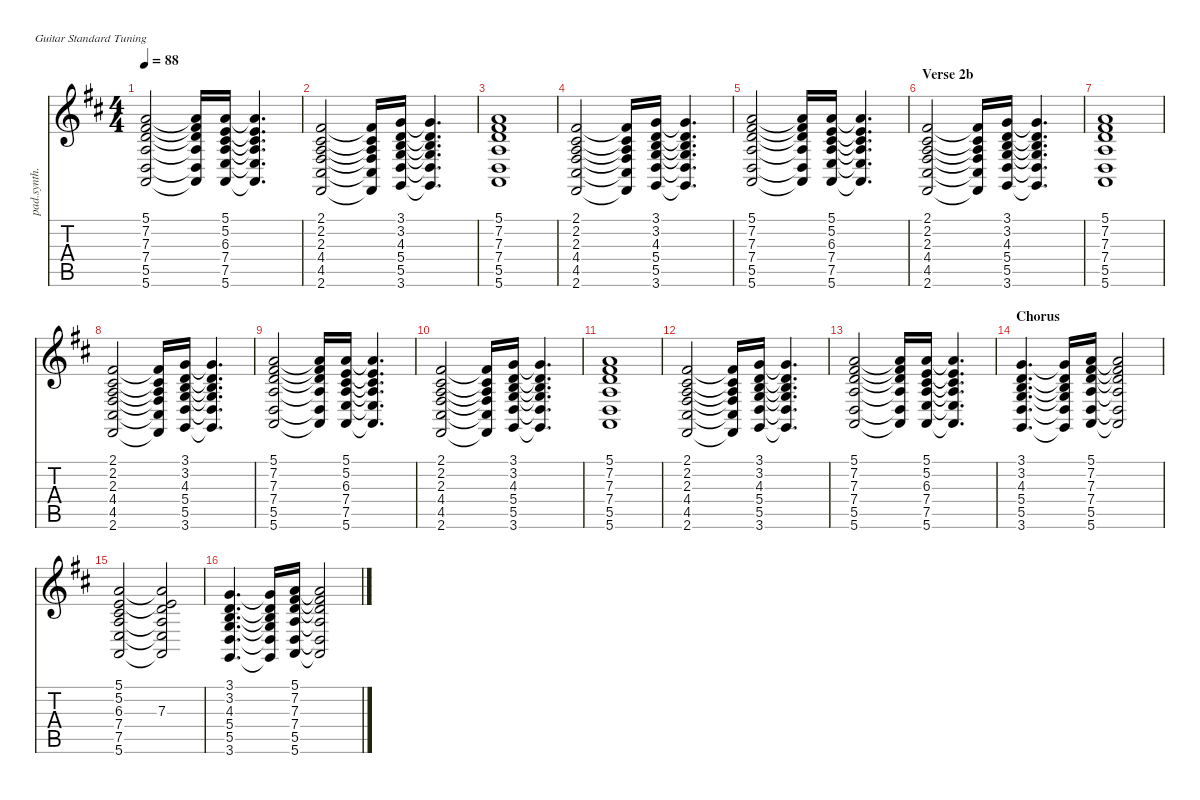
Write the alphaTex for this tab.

\defaultSystemsLayout 4
\hideDynamics
\bracketExtendMode nobrackets
\otherSystemsTrackNameOrientation horizontal
\track ("Synthesizer" "pad.synth.") {instrument pad2warm}
\staff {score tabs}
\tuning (E4 B3 G3 D3 A2 E2)
\ts (4 4)
\tempo 88
\clef g2
\ks d
(5.5{acc forcenatural} 7.4{acc forcenatural} 7.3{acc forcenatural} 7.2{acc #} 5.1{acc forcenatural} 5.6{acc forcenatural}).2{dy mf} (7.2{t acc #} 7.3{t acc forcenatural} 7.4{t acc forcenatural} 5.5{t acc forcenatural} 5.1{t acc forcenatural} 5.6{t acc forcenatural}).16 (5.6{acc forcenatural} 7.5{acc forcenatural} 7.4{acc forcenatural} 6.3{acc #} 5.2{acc forcenatural} 5.1{acc forcenatural}).16 (5.2{t acc forcenatural} 6.3{t acc #} 7.4{t acc forcenatural} 7.5{t acc forcenatural} 5.6{t acc forcenatural} 5.1{t acc forcenatural}).4{d} |
(4.5{acc #} 4.4{acc #} 2.3{acc forcenatural} 2.2{acc #} 2.1{acc #} 2.6{acc #}).2 (2.2{t acc #} 2.3{t acc forcenatural} 4.4{t acc #} 4.5{t acc #} 2.1{t acc #} 2.6{t acc #}).16 (3.6{acc forcenatural} 5.5{acc forcenatural} 5.4{acc forcenatural} 4.3{acc forcenatural} 3.2{acc forcenatural} 3.1{acc forcenatural}).16 (3.2{t acc forcenatural} 4.3{t acc forcenatural} 5.4{t acc forcenatural} 5.5{t acc forcenatural} 3.6{t acc forcenatural} 3.1{t acc forcenatural}).4{d} |
(5.5{acc forcenatural} 7.4{acc forcenatural} 7.3{acc forcenatural} 7.2{acc #} 5.6{acc forcenatural} 5.1{acc forcenatural}).1 |
(4.5{acc #} 4.4{acc #} 2.3{acc forcenatural} 2.2{acc #} 2.1{acc #} 2.6{acc #}).2 (2.2{t acc #} 2.3{t acc forcenatural} 4.4{t acc #} 4.5{t acc #} 2.1{t acc #} 2.6{t acc #}).16 (3.6{acc forcenatural} 5.5{acc forcenatural} 5.4{acc forcenatural} 4.3{acc forcenatural} 3.2{acc forcenatural} 3.1{acc forcenatural}).16 (3.2{t acc forcenatural} 4.3{t acc forcenatural} 5.4{t acc forcenatural} 5.5{t acc forcenatural} 3.6{t acc forcenatural} 3.1{t acc forcenatural}).4{d} |
(5.5{acc forcenatural} 7.4{acc forcenatural} 7.3{acc forcenatural} 7.2{acc #} 5.1{acc forcenatural} 5.6{acc forcenatural}).2 (7.2{t acc #} 7.3{t acc forcenatural} 7.4{t acc forcenatural} 5.5{t acc forcenatural} 5.1{t acc forcenatural} 5.6{t acc forcenatural}).16 (5.6{acc forcenatural} 7.5{acc forcenatural} 7.4{acc forcenatural} 6.3{acc #} 5.2{acc forcenatural} 5.1{acc forcenatural}).16 (5.2{t acc forcenatural} 6.3{t acc #} 7.4{t acc forcenatural} 7.5{t acc forcenatural} 5.6{t acc forcenatural} 5.1{t acc forcenatural}).4{d} |
\section ("" "Verse 2b")
(4.5{acc #} 4.4{acc #} 2.3{acc forcenatural} 2.2{acc #} 2.1{acc #} 2.6{acc #}).2 (2.2{t acc #} 2.3{t acc forcenatural} 4.4{t acc #} 4.5{t acc #} 2.1{t acc #} 2.6{t acc #}).16 (3.6{acc forcenatural} 5.5{acc forcenatural} 5.4{acc forcenatural} 4.3{acc forcenatural} 3.2{acc forcenatural} 3.1{acc forcenatural}).16 (3.2{t acc forcenatural} 4.3{t acc forcenatural} 5.4{t acc forcenatural} 5.5{t acc forcenatural} 3.6{t acc forcenatural} 3.1{t acc forcenatural}).4{d} |
(5.5{acc forcenatural} 7.4{acc forcenatural} 7.3{acc forcenatural} 7.2{acc #} 5.6{acc forcenatural} 5.1{acc forcenatural}).1 |
(4.5{acc #} 4.4{acc #} 2.3{acc forcenatural} 2.2{acc #} 2.1{acc #} 2.6{acc #}).2 (2.2{t acc #} 2.3{t acc forcenatural} 4.4{t acc #} 4.5{t acc #} 2.1{t acc #} 2.6{t acc #}).16 (3.6{acc forcenatural} 5.5{acc forcenatural} 5.4{acc forcenatural} 4.3{acc forcenatural} 3.2{acc forcenatural} 3.1{acc forcenatural}).16 (3.2{t acc forcenatural} 4.3{t acc forcenatural} 5.4{t acc forcenatural} 5.5{t acc forcenatural} 3.6{t acc forcenatural} 3.1{t acc forcenatural}).4{d} |
(5.5{acc forcenatural} 7.4{acc forcenatural} 7.3{acc forcenatural} 7.2{acc #} 5.1{acc forcenatural} 5.6{acc forcenatural}).2 (7.2{t acc #} 7.3{t acc forcenatural} 7.4{t acc forcenatural} 5.5{t acc forcenatural} 5.1{t acc forcenatural} 5.6{t acc forcenatural}).16 (5.6{acc forcenatural} 7.5{acc forcenatural} 7.4{acc forcenatural} 6.3{acc #} 5.2{acc forcenatural} 5.1{acc forcenatural}).16 (5.2{t acc forcenatural} 6.3{t acc #} 7.4{t acc forcenatural} 7.5{t acc forcenatural} 5.6{t acc forcenatural} 5.1{t acc forcenatural}).4{d} |
(4.5{acc #} 4.4{acc #} 2.3{acc forcenatural} 2.2{acc #} 2.1{acc #} 2.6{acc #}).2 (2.2{t acc #} 2.3{t acc forcenatural} 4.4{t acc #} 4.5{t acc #} 2.1{t acc #} 2.6{t acc #}).16 (3.6{acc forcenatural} 5.5{acc forcenatural} 5.4{acc forcenatural} 4.3{acc forcenatural} 3.2{acc forcenatural} 3.1{acc forcenatural}).16 (3.2{t acc forcenatural} 4.3{t acc forcenatural} 5.4{t acc forcenatural} 5.5{t acc forcenatural} 3.6{t acc forcenatural} 3.1{t acc forcenatural}).4{d} |
(5.5{acc forcenatural} 7.4{acc forcenatural} 7.3{acc forcenatural} 7.2{acc #} 5.6{acc forcenatural} 5.1{acc forcenatural}).1 |
(4.5{acc #} 4.4{acc #} 2.3{acc forcenatural} 2.2{acc #} 2.1{acc #} 2.6{acc #}).2 (2.2{t acc #} 2.3{t acc forcenatural} 4.4{t acc #} 4.5{t acc #} 2.1{t acc #} 2.6{t acc #}).16 (3.6{acc forcenatural} 5.5{acc forcenatural} 5.4{acc forcenatural} 4.3{acc forcenatural} 3.2{acc forcenatural} 3.1{acc forcenatural}).16 (3.2{t acc forcenatural} 4.3{t acc forcenatural} 5.4{t acc forcenatural} 5.5{t acc forcenatural} 3.6{t acc forcenatural} 3.1{t acc forcenatural}).4{d} |
(5.5{acc forcenatural} 7.4{acc forcenatural} 7.3{acc forcenatural} 7.2{acc #} 5.1{acc forcenatural} 5.6{acc forcenatural}).2 (7.2{t acc #} 7.3{t acc forcenatural} 7.4{t acc forcenatural} 5.5{t acc forcenatural} 5.1{t acc forcenatural} 5.6{t acc forcenatural}).16 (5.6{acc forcenatural} 7.5{acc forcenatural} 7.4{acc forcenatural} 6.3{acc #} 5.2{acc forcenatural} 5.1{acc forcenatural}).16 (5.2{t acc forcenatural} 6.3{t acc #} 7.4{t acc forcenatural} 7.5{t acc forcenatural} 5.6{t acc forcenatural} 5.1{t acc forcenatural}).4{d} |
\section ("" "Chorus")
(5.5{acc forcenatural} 5.4{acc forcenatural} 4.3{acc forcenatural} 3.2{acc forcenatural} 3.1{acc forcenatural} 3.6{acc forcenatural}).4{d} (3.2{t acc forcenatural} 4.3{t acc forcenatural} 5.4{t acc forcenatural} 5.5{t acc forcenatural} 3.1{t acc forcenatural} 3.6{t acc forcenatural}).16 (5.6{acc forcenatural} 5.5{acc forcenatural} 7.4{acc forcenatural} 7.3{acc forcenatural} 7.2{acc #} 5.1{acc forcenatural}).16 (7.2{t acc #} 7.3{t acc forcenatural} 7.4{t acc forcenatural} 5.5{t acc forcenatural} 5.6{t acc forcenatural} 5.1{t acc forcenatural}).2 |
(7.5{acc forcenatural} 7.4{acc forcenatural} 6.3{acc #} 5.2{acc forcenatural} 5.6{acc forcenatural} 5.1{acc forcenatural}).2 (7.3{acc forcenatural} 5.2{t acc forcenatural} 5.1{t acc forcenatural} 7.4{t acc forcenatural} 7.5{t acc forcenatural} 5.6{t acc forcenatural}).2 |
(5.5{acc forcenatural} 5.4{acc forcenatural} 4.3{acc forcenatural} 3.2{acc forcenatural} 3.1{acc forcenatural} 3.6{acc forcenatural}).4{d} (3.2{t acc forcenatural} 4.3{t acc forcenatural} 5.4{t acc forcenatural} 5.5{t acc forcenatural} 3.1{t acc forcenatural} 3.6{t acc forcenatural}).16 (5.6{acc forcenatural} 5.5{acc forcenatural} 7.4{acc forcenatural} 7.3{acc forcenatural} 7.2{acc #} 5.1{acc forcenatural}).16 (7.2{t acc #} 7.3{t acc forcenatural} 7.4{t acc forcenatural} 5.5{t acc forcenatural} 5.6{t acc forcenatural} 5.1{t acc forcenatural}).2
